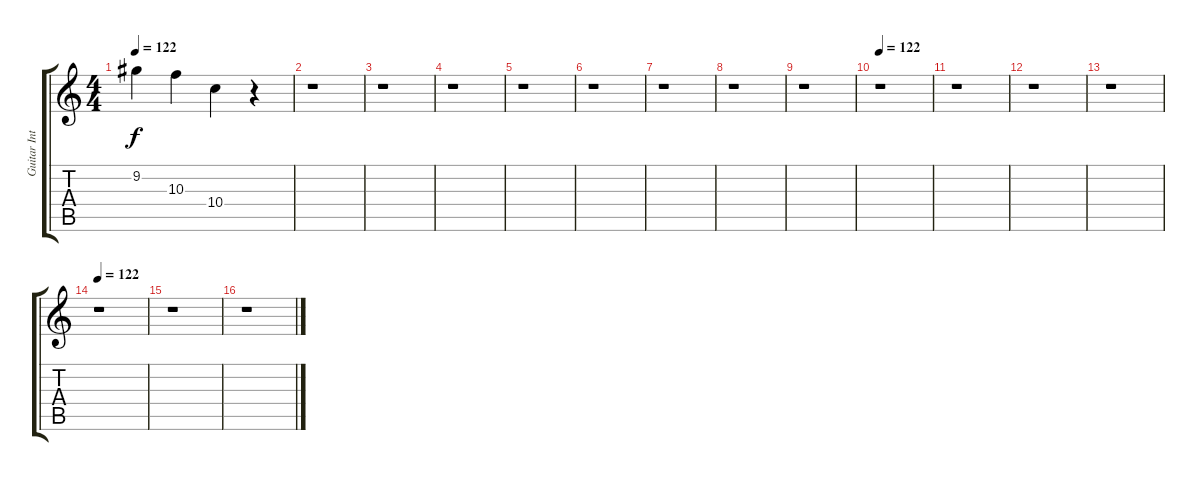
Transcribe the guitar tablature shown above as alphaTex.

\track ("Guitar Intro" "Guitar Int") {instrument distortionguitar}
\staff {score tabs}
\tuning (E4 B3 G3 D3 A2 E2) {hide}
\ts (4 4)
\tempo 122
\clef g2
\ks c
9.2.4{dy f} 10.3.4 10.4.4 r.4 |
r.1 |
r.1 |
r.1 |
r.1 |
r.1 |
r.1 |
r.1 |
r.1 |
\tempo 122
r.1 |
r.1 |
r.1 |
r.1 |
\tempo 122
r.1 |
r.1 |
r.1
